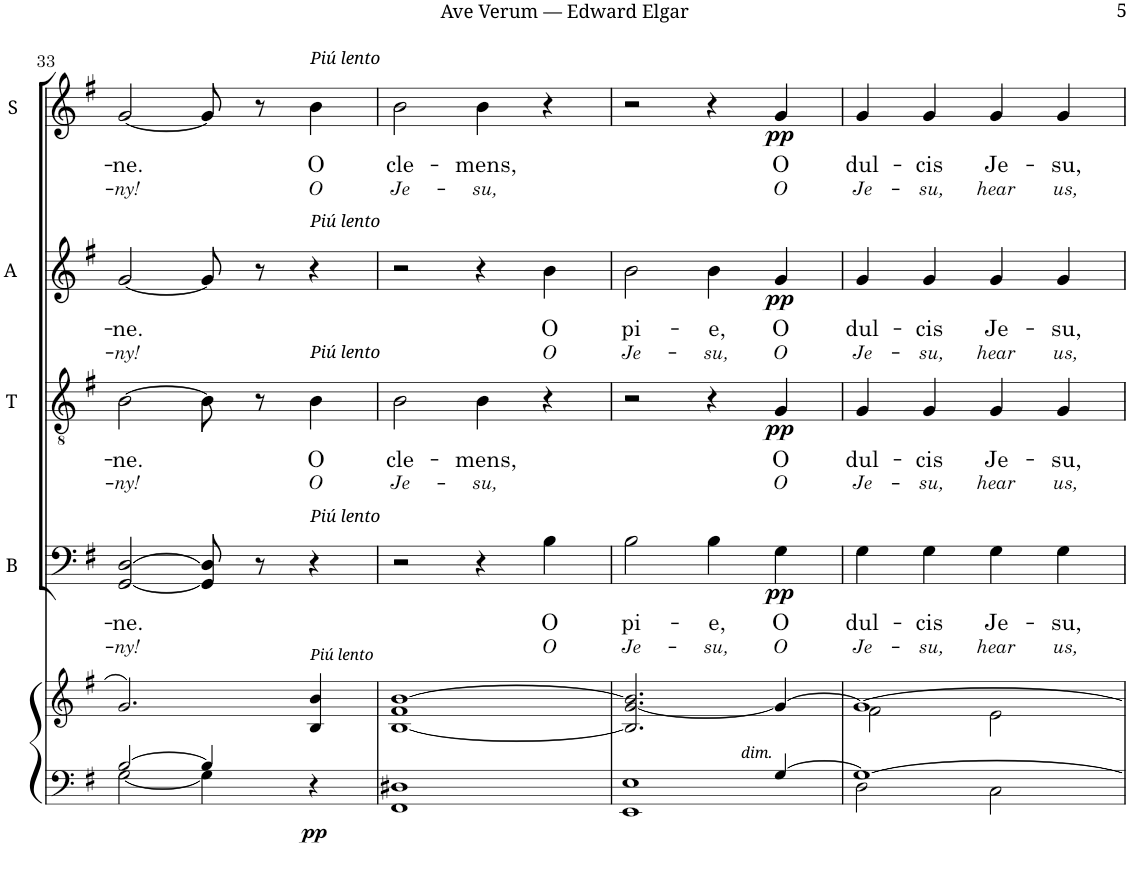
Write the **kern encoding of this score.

**kern	**kern	**dynam	**kern	**text	**text	**dynam	**kern	**text	**text	**dynam	**kern	**text	**text	**dynam	**kern	**text	**text	**dynam
*part5	*part5	*part5	*part4	*part4	*part4	*part4	*part3	*part3	*part3	*part3	*part2	*part2	*part2	*part2	*part1	*part1	*part1	*part1
*staff6	*staff5	*staff5/6	*staff4	*staff4	*staff4	*staff4	*staff3	*staff3	*staff3	*staff3	*staff2	*staff2	*staff2	*staff2	*staff1	*staff1	*staff1	*staff1
*I"Organ	*	*	*I"B	*	*	*	*I"T	*	*	*	*I"A	*	*	*	*I"S	*	*	*
*	*	*	*I'B	*	*	*	*I'T	*	*	*	*I'A	*	*	*	*I'S	*	*	*
!!LO:PB:g=z
*clefF4	*clefG2	*	*clefF4	*	*	*	*clefGv2	*	*	*	*clefG2	*	*	*	*clefG2	*	*	*
*	*	*	*	*	*	*	*	*	*	*	*Trd1c2	*	*	*	*Trd1c2	*	*	*
*k[f#]	*k[f#]	*	*k[f#]	*	*	*	*k[f#]	*	*	*	*k[f#]	*	*	*	*k[f#]	*	*	*
*M4/4	*M4/4	*	*M4/4	*	*	*	*M4/4	*	*	*	*M4/4	*	*	*	*M4/4	*	*	*
=33	=33	=33	=33	=33	=33	=33	=33	=33	=33	=33	=33	=33	=33	=33	=33	=33	=33	=33
*^	*	*	*	*	*	*	*	*	*	*	*	*	*	*	*	*	*	*
!	!	!	!	!	!LO:LY:b	!LO:LY:b	!	!	!LO:LY:b	!LO:LY:b	!	!	!LO:LY:b	!LO:LY:b	!	!	!LO:LY:b	!LO:LY:b	!
[2B/	[2G\	2.g/	.	[2GG/ [2D/	ne.	ny!	.	[2B\	ne.	ny!	.	[2g/	ne.	ny!	.	[2g/	ne.	ny!	.
4B/]	4G\]	.	.	8GG/] 8D/]	.	.	.	8B\]	.	.	.	8g/]	.	.	.	8g/]	.	.	.
.	.	.	.	8r	.	.	.	8r	.	.	.	8r	.	.	.	8r	.	.	.
!	!	!	!	!	!	!	!	!	!	!	!	!	!	!	!	!LO:TX:a:i:t=Piú lento	!	!	!
!	!	!	!	!	!	!	!	!	!	!	!	!LO:TX:a:i:t=Piú lento	!	!	!	!	!	!	!
!	!	!	!	!	!	!	!	!LO:TX:a:i:t=Piú lento	!	!	!	!	!	!	!	!	!	!	!
!	!	!	!	!LO:TX:a:i:t=Piú lento	!	!	!	!	!	!	!	!	!	!	!	!	!	!	!
!	!	!LO:TX:a:i:t=Piú lento	!	!	!	!	!	!	!	!	!	!	!	!	!	!	!	!	!
!	!	!	!LO:DY:b=2	!	!	!	!	!	!LO:LY:b	!LO:LY:b	!	!	!	!	!	!	!LO:LY:b	!LO:LY:b	!
4r	4ryy	4B/ 4b/	pp	4r	.	.	.	4B\	O	O	.	4r	.	.	.	4b\	O	O	.
=34	=34	=34	=34	=34	=34	=34	=34	=34	=34	=34	=34	=34	=34	=34	=34	=34	=34	=34	=34
!	!	!	!	!	!	!	!	!	!LO:LY:b	!LO:LY:b	!	!	!	!	!	!	!LO:LY:b	!LO:LY:b	!
*v	*v	*	*	*	*	*	*	*	*	*	*	*	*	*	*	*	*	*	*
1FF# 1D#X	[1B 1f# [1b	.	2r	.	.	.	2B\	cle-	Je-	.	2r	.	.	.	2b\	cle-	Je-	.
!	!	!	!	!	!	!	!	!LO:LY:b	!LO:LY:b	!	!	!	!	!	!	!LO:LY:b	!LO:LY:b	!
.	.	.	4r	.	.	.	4B\	mens,	su,	.	4r	.	.	.	4b\	mens,	su,	.
!	!	!	!	!LO:LY:b	!LO:LY:b	!	!	!	!	!	!	!LO:LY:b	!LO:LY:b	!	!	!	!	!
.	.	.	4B\	O	O	.	4r	.	.	.	4b\	O	O	.	4r	.	.	.
=35	=35	=35	=35	=35	=35	=35	=35	=35	=35	=35	=35	=35	=35	=35	=35	=35	=35	=35
*^	*	*	*	*	*	*	*	*	*	*	*	*	*	*	*	*	*	*
!	!	!	!	!	!LO:LY:b	!LO:LY:b	!	!	!	!	!	!	!LO:LY:b	!LO:LY:b	!	!	!	!	!
2.ryy	1EE 1E	2.B/] [2.g/ 2.b/]	.	2B\	pi-	Je-	.	2r	.	.	.	2b\	pi-	Je-	.	2r	.	.	.
!	!	!	!	!	!LO:LY:b	!LO:LY:b	!	!	!	!	!	!	!LO:LY:b	!LO:LY:b	!	!	!	!	!
.	.	.	.	4B\	e,	su,	.	4r	.	.	.	4b\	e,	su,	.	4r	.	.	.
!LO:TX:a:i:t=dim.	!	!	!	!	!	!	!	!	!	!	!	!	!	!	!	!	!	!	!
!	!	!	!	!	!LO:LY:b	!LO:LY:b	!LO:DY:b	!	!LO:LY:b	!LO:LY:b	!LO:DY:b	!	!LO:LY:b	!LO:LY:b	!LO:DY:b	!	!LO:LY:b	!LO:LY:b	!LO:DY:b
[4G/	.	4g/_	.	4G\	O	O	pp	4G/	O	O	pp	4g/	O	O	pp	4g/	O	O	pp
=36	=36	=36	=36	=36	=36	=36	=36	=36	=36	=36	=36	=36	=36	=36	=36	=36	=36	=36	=36
*	*	*^	*	*	*	*	*	*	*	*	*	*	*	*	*	*	*	*	*
!	!	!	!	!	!	!LO:LY:b	!LO:LY:b	!	!	!LO:LY:b	!LO:LY:b	!	!	!LO:LY:b	!LO:LY:b	!	!	!LO:LY:b	!LO:LY:b	!
1G_	2D\	1g_	2f#\	.	4G\	dul-	Je-	.	4G/	dul-	Je-	.	4g/	dul-	Je-	.	4g/	dul-	Je-	.
!	!	!	!	!	!	!LO:LY:b	!LO:LY:b	!	!	!LO:LY:b	!LO:LY:b	!	!	!LO:LY:b	!LO:LY:b	!	!	!LO:LY:b	!LO:LY:b	!
.	.	.	.	.	4G\	cis	su,	.	4G/	cis	su,	.	4g/	cis	su,	.	4g/	cis	su,	.
!	!	!	!	!	!	!LO:LY:b	!LO:LY:b	!	!	!LO:LY:b	!LO:LY:b	!	!	!LO:LY:b	!LO:LY:b	!	!	!LO:LY:b	!LO:LY:b	!
.	2C\	.	2e\	.	4G\	Je-	hear	.	4G/	Je-	hear	.	4g/	Je-	hear	.	4g/	Je-	hear	.
!	!	!	!	!	!	!LO:LY:b	!LO:LY:b	!	!	!LO:LY:b	!LO:LY:b	!	!	!LO:LY:b	!LO:LY:b	!	!	!LO:LY:b	!LO:LY:b	!
.	.	.	.	.	4G\	su,	us,	.	4G/	su,	us,	.	4g/	su,	us,	.	4g/	su,	us,	.
*v	*v	*	*	*	*	*	*	*	*	*	*	*	*	*	*	*	*	*	*	*
*	*v	*v	*	*	*	*	*	*	*	*	*	*	*	*	*	*	*	*	*
=	=	=	=	=	=	=	=	=	=	=	=	=	=	=	=	=	=	=
*-	*-	*-	*-	*-	*-	*-	*-	*-	*-	*-	*-	*-	*-	*-	*-	*-	*-	*-
